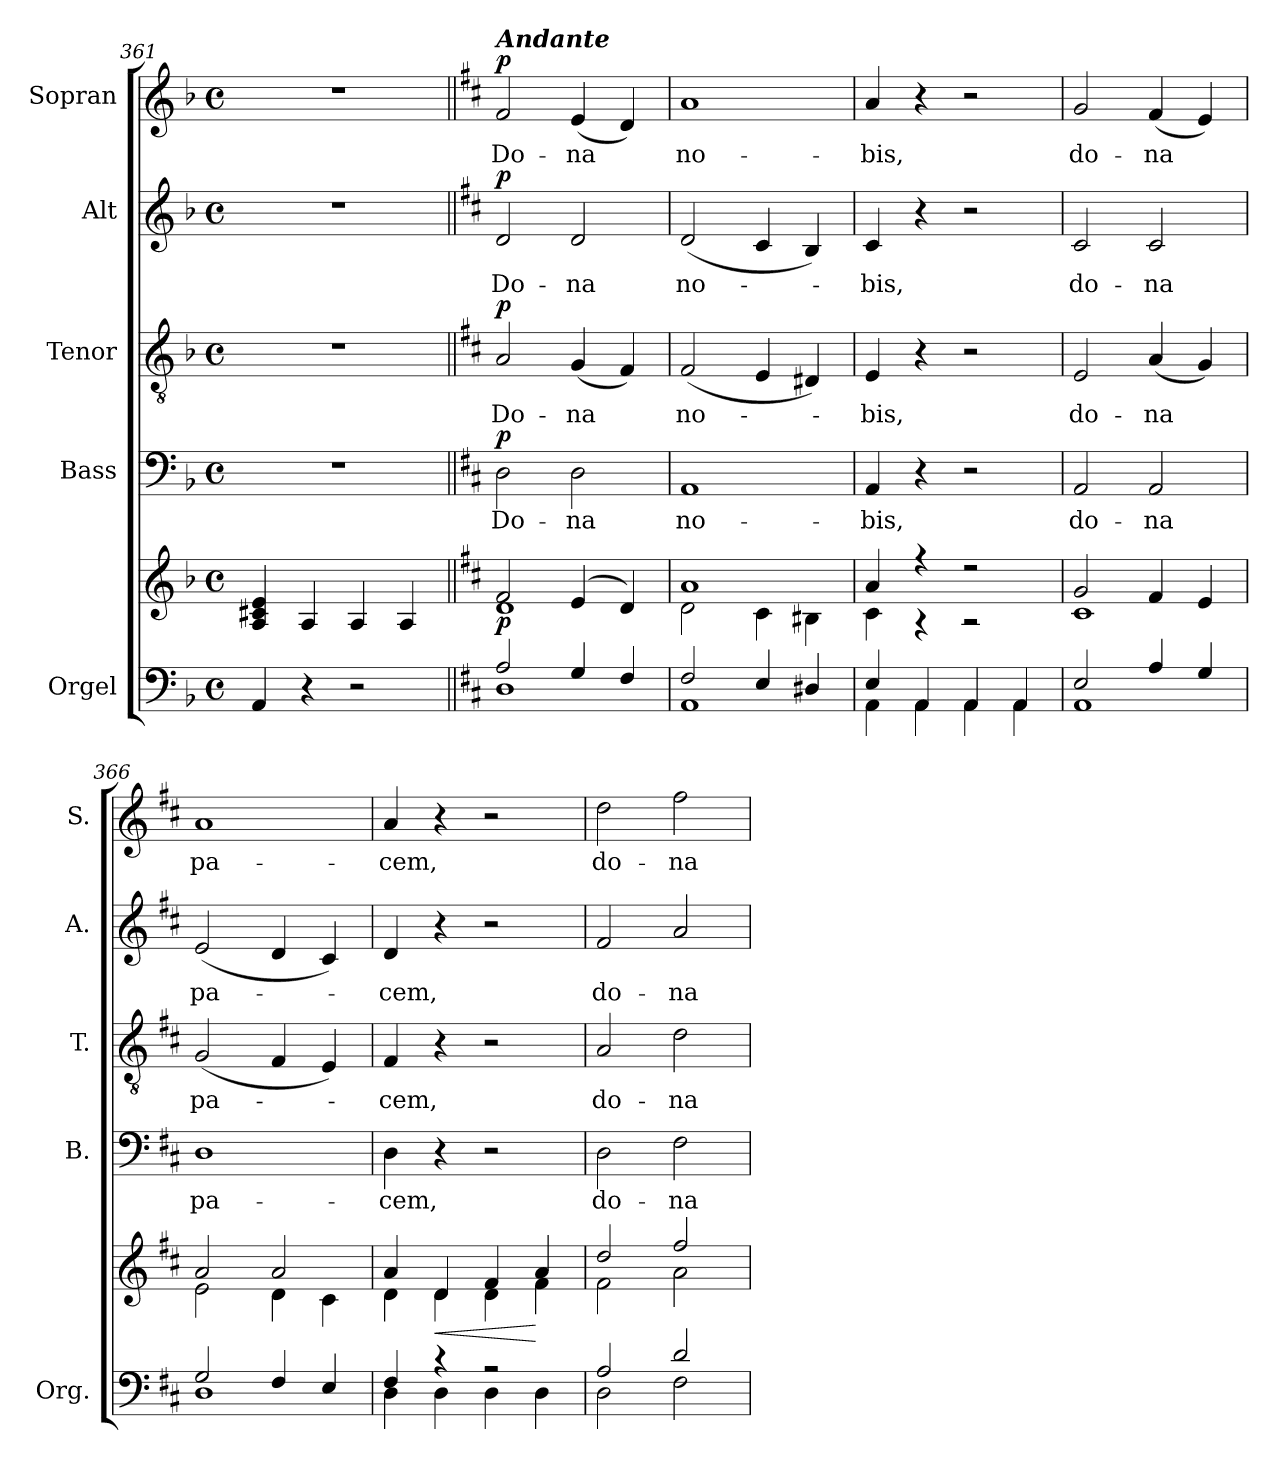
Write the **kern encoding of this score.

**kern	**kern	**dynam	**kern	**text	**dynam	**kern	**text	**dynam	**kern	**text	**dynam	**kern	**text	**dynam
*part5	*part5	*part5	*part4	*part4	*part4	*part3	*part3	*part3	*part2	*part2	*part2	*part1	*part1	*part1
*staff6	*staff5	*staff5/6	*staff4	*staff4	*staff4	*staff3	*staff3	*staff3	*staff2	*staff2	*staff2	*staff1	*staff1	*staff1
*I"Orgel	*	*	*I"Bass	*	*	*I"Tenor	*	*	*I"Alt	*	*	*I"Sopran	*	*
*I'Org.	*	*	*I'B.	*	*	*I'T.	*	*	*I'A.	*	*	*I'S.	*	*
!!LO:LB:g=z
*clefF4	*clefG2	*	*clefF4	*	*	*clefGv2	*	*	*clefG2	*	*	*clefG2	*	*
*k[b-]	*k[b-]	*	*k[b-]	*	*	*k[b-]	*	*	*k[b-]	*	*	*k[b-]	*	*
*F:	*F:	*	*F:	*	*	*F:	*	*	*F:	*	*	*F:	*	*
*M4/4	*M4/4	*	*M4/4	*	*	*M4/4	*	*	*M4/4	*	*	*M4/4	*	*
*met(c)	*met(c)	*	*met(c)	*	*	*met(c)	*	*	*met(c)	*	*	*met(c)	*	*
=361	=361	=361	=361	=361	=361	=361	=361	=361	=361	=361	=361	=361	=361	=361
4AA/	4A/ 4c#X/ 4e/	.	1r	.	.	1r	.	.	1r	.	.	1r	.	.
4r	4A/	.	.	.	.	.	.	.	.	.	.	.	.	.
2r	4A/	.	.	.	.	.	.	.	.	.	.	.	.	.
.	4A/	.	.	.	.	.	.	.	.	.	.	.	.	.
=362||	=362||	=362||	=362||	=362||	=362||	=362||	=362||	=362||	=362||	=362||	=362||	=362||	=362||	=362||
*k[f#c#]	*k[f#c#]	*	*k[f#c#]	*	*	*k[f#c#]	*	*	*k[f#c#]	*	*	*k[f#c#]	*	*
*D:	*D:	*	*D:	*	*	*D:	*	*	*D:	*	*	*D:	*	*
*^	*^	*	*	*	*	*	*	*	*	*	*	*	*	*
!	!	!	!	!	!	!	!	!	!	!	!	!	!	!LO:TX:a:Bi:t=Andante	!	!
!	!	!	!	!LO:DY:b	!	!LO:LY:b	!LO:DY:a	!	!LO:LY:b	!LO:DY:a	!	!LO:LY:b	!LO:DY:a	!	!LO:LY:b	!LO:DY:a
2A/	1D	2f#/	1d	p	2D\	Do-	p	2A/	Do-	p	2d/	Do-	p	2f#/	Do-	p
!	!	!	!	!	!	!LO:LY:b	!	!	!LO:LY:b	!	!	!LO:LY:b	!	!	!LO:LY:b	!
4G/	.	(<4e/	.	.	2D\	-na	.	(<4G/	-na	.	2d/	-na	.	(<4e/	-na	.
4F#/	.	4d/)	.	.	.	.	.	4F#/)	.	.	.	.	.	4d/)	.	.
=363	=363	=363	=363	=363	=363	=363	=363	=363	=363	=363	=363	=363	=363	=363	=363	=363
!	!	!	!	!	!	!LO:LY:b	!	!	!LO:LY:b	!	!	!LO:LY:b	!	!	!LO:LY:b	!
2F#/	1AA	1a	2d\	.	1AA	no-	.	(<2F#/	no-	.	(<2d/	no-	.	1a	no-	.
4E/	.	.	4c#\	.	.	.	.	4E/	.	.	4c#/	.	.	.	.	.
4D#X/	.	.	4B#X\	.	.	.	.	4D#X/)	.	.	4B/)	.	.	.	.	.
=364	=364	=364	=364	=364	=364	=364	=364	=364	=364	=364	=364	=364	=364	=364	=364	=364
!	!	!	!	!	!	!LO:LY:b	!	!	!LO:LY:b	!	!	!LO:LY:b	!	!	!LO:LY:b	!
4E/	4AA\	4a/	4c#\	.	4AA/	-bis,	.	4E/	-bis,	.	4c#/	-bis,	.	4a/	-bis,	.
4AA/	4AA\	4r	4r	.	4r	.	.	4r	.	.	4r	.	.	4r	.	.
4AA/	4AA\	2r	2r	.	2r	.	.	2r	.	.	2r	.	.	2r	.	.
4AA/	4AA\	.	.	.	.	.	.	.	.	.	.	.	.	.	.	.
=365	=365	=365	=365	=365	=365	=365	=365	=365	=365	=365	=365	=365	=365	=365	=365	=365
!	!	!	!	!	!	!LO:LY:b	!	!	!LO:LY:b	!	!	!LO:LY:b	!	!	!LO:LY:b	!
2E/	1AA	2g/	1c#	.	2AA/	do-	.	2E/	do-	.	2c#/	do-	.	2g/	do-	.
!	!	!	!	!	!	!LO:LY:b	!	!	!LO:LY:b	!	!	!LO:LY:b	!	!	!LO:LY:b	!
4A/	.	4f#/	.	.	2AA/	-na	.	(<4A/	-na	.	2c#/	-na	.	(<4f#/	-na	.
4G/	.	4e/	.	.	.	.	.	4G/)	.	.	.	.	.	4e/)	.	.
=366	=366	=366	=366	=366	=366	=366	=366	=366	=366	=366	=366	=366	=366	=366	=366	=366
!	!	!	!	!	!	!LO:LY:b	!	!	!LO:LY:b	!	!	!LO:LY:b	!	!	!LO:LY:b	!
2G/	1D	2a/	2e\	.	1D	pa-	.	(<2G/	pa-	.	(<2e/	pa-	.	1a	pa-	.
4F#/	.	2a/	4d\	.	.	.	.	4F#/	.	.	4d/	.	.	.	.	.
4E/	.	.	4c#\	.	.	.	.	4E/)	.	.	4c#/)	.	.	.	.	.
=367	=367	=367	=367	=367	=367	=367	=367	=367	=367	=367	=367	=367	=367	=367	=367	=367
!	!	!	!	!	!	!LO:LY:b	!	!	!LO:LY:b	!	!	!LO:LY:b	!	!	!LO:LY:b	!
4F#/	4D\	4a/	4d\	.	4D\	-cem,	.	4F#/	-cem,	.	4d/	-cem,	.	4a/	-cem,	.
!	!	!	!	!LO:HP:b	!	!	!	!	!	!	!	!	!	!	!	!
4rB	4D\	4d/	4d\	<	4r	.	.	4r	.	.	4r	.	.	4r	.	.
2rA	4D\	4f#/	4d\	.	2r	.	.	2r	.	.	2r	.	.	2r	.	.
.	4D\	4a/	4f#\	[	.	.	.	.	.	.	.	.	.	.	.	.
!!LO:PB:g=z
=368	=368	=368	=368	=368	=368	=368	=368	=368	=368	=368	=368	=368	=368	=368	=368	=368
!	!	!	!	!	!	!LO:LY:b	!	!	!LO:LY:b	!	!	!LO:LY:b	!	!	!LO:LY:b	!
2A/	2D\	2dd/	2f#\	.	2D\	do-	.	2A/	do-	.	2f#/	do-	.	2dd\	do-	.
!	!	!	!	!	!	!LO:LY:b	!	!	!LO:LY:b	!	!	!LO:LY:b	!	!	!LO:LY:b	!
2d/	2F#\	2ff#/	2a\	.	2F#\	-na	.	2d\	-na	.	2a/	-na	.	2ff#\	-na	.
*v	*v	*	*	*	*	*	*	*	*	*	*	*	*	*	*	*
*	*v	*v	*	*	*	*	*	*	*	*	*	*	*	*	*
=	=	=	=	=	=	=	=	=	=	=	=	=	=	=
*-	*-	*-	*-	*-	*-	*-	*-	*-	*-	*-	*-	*-	*-	*-
